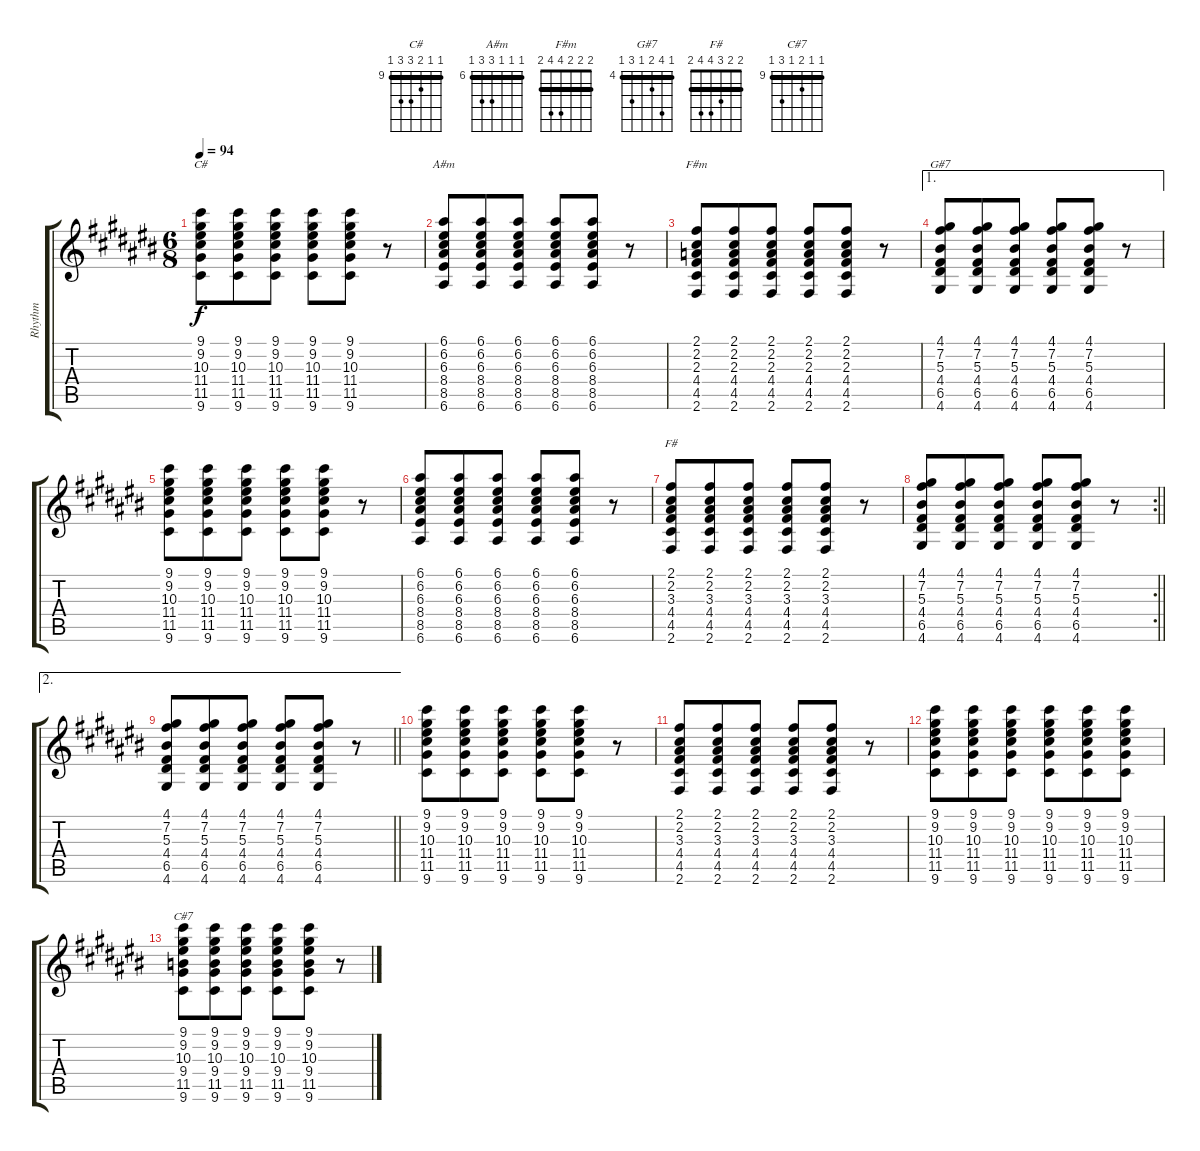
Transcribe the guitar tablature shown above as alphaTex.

\track ("Rhythm" "Rhythm") {instrument acousticguitarnylon}
\staff {score tabs}
\tuning (E4 B3 G3 D3 A2 E2) {hide}
\chord ("C#" 9 9 10 11 11 9) {firstfret 9 barre 9}
\chord ("A#m" 6 6 6 8 8 6) {firstfret 6 barre 6}
\chord ("F#m" 2 2 2 4 4 2) {barre 2}
\chord ("G#7" 4 7 5 4 6 4) {firstfret 4 barre 4}
\chord ("F#" 2 2 3 4 4 2) {barre 2}
\chord ("C#7" 9 9 10 9 11 9) {firstfret 9 barre 9}
\ts (6 8)
\tempo 94
\clef g2
\ks c#
(9.1 9.2 10.3 11.4 11.5 9.6).8{ch "C#" dy f} (9.1 9.2 10.3 11.4 11.5 9.6).8 (9.1 9.2 10.3 11.4 11.5 9.6).8 (9.1 9.2 10.3 11.4 11.5 9.6).8 (9.1 9.2 10.3 11.4 11.5 9.6).8 r.8 |
(6.1 6.2 6.3 8.4 8.5 6.6).8{ch "A#m"} (6.1 6.2 6.3 8.4 8.5 6.6).8 (6.1 6.2 6.3 8.4 8.5 6.6).8 (6.1 6.2 6.3 8.4 8.5 6.6).8 (6.1 6.2 6.3 8.4 8.5 6.6).8 r.8 |
(2.1 2.2 2.3 4.4 4.5 2.6).8{ch "F#m"} (2.1 2.2 2.3 4.4 4.5 2.6).8 (2.1 2.2 2.3 4.4 4.5 2.6).8 (2.1 2.2 2.3 4.4 4.5 2.6).8 (2.1 2.2 2.3 4.4 4.5 2.6).8 r.8 |
\ae 1
(4.1 7.2 5.3 4.4 6.5 4.6).8{ch "G#7"} (4.1 7.2 5.3 4.4 6.5 4.6).8 (4.1 7.2 5.3 4.4 6.5 4.6).8 (4.1 7.2 5.3 4.4 6.5 4.6).8 (4.1 7.2 5.3 4.4 6.5 4.6).8 r.8 |
(9.1 9.2 10.3 11.4 11.5 9.6).8 (9.1 9.2 10.3 11.4 11.5 9.6).8 (9.1 9.2 10.3 11.4 11.5 9.6).8 (9.1 9.2 10.3 11.4 11.5 9.6).8 (9.1 9.2 10.3 11.4 11.5 9.6).8 r.8 |
(6.1 6.2 6.3 8.4 8.5 6.6).8 (6.1 6.2 6.3 8.4 8.5 6.6).8 (6.1 6.2 6.3 8.4 8.5 6.6).8 (6.1 6.2 6.3 8.4 8.5 6.6).8 (6.1 6.2 6.3 8.4 8.5 6.6).8 r.8 |
(2.1 2.2 3.3 4.4 4.5 2.6).8{ch "F#"} (2.1 2.2 3.3 4.4 4.5 2.6).8 (2.1 2.2 3.3 4.4 4.5 2.6).8 (2.1 2.2 3.3 4.4 4.5 2.6).8 (2.1 2.2 3.3 4.4 4.5 2.6).8 r.8 |
\rc 2
\barLineRight lightlight
(4.1 7.2 5.3 4.4 6.5 4.6).8 (4.1 7.2 5.3 4.4 6.5 4.6).8 (4.1 7.2 5.3 4.4 6.5 4.6).8 (4.1 7.2 5.3 4.4 6.5 4.6).8 (4.1 7.2 5.3 4.4 6.5 4.6).8 r.8 |
\ae 2
\barLineRight lightlight
(4.1 7.2 5.3 4.4 6.5 4.6).8 (4.1 7.2 5.3 4.4 6.5 4.6).8 (4.1 7.2 5.3 4.4 6.5 4.6).8 (4.1 7.2 5.3 4.4 6.5 4.6).8 (4.1 7.2 5.3 4.4 6.5 4.6).8 r.8 |
(9.1 9.2 10.3 11.4 11.5 9.6).8 (9.1 9.2 10.3 11.4 11.5 9.6).8 (9.1 9.2 10.3 11.4 11.5 9.6).8 (9.1 9.2 10.3 11.4 11.5 9.6).8 (9.1 9.2 10.3 11.4 11.5 9.6).8 r.8 |
(2.1 2.2 3.3 4.4 4.5 2.6).8 (2.1 2.2 3.3 4.4 4.5 2.6).8 (2.1 2.2 3.3 4.4 4.5 2.6).8 (2.1 2.2 3.3 4.4 4.5 2.6).8 (2.1 2.2 3.3 4.4 4.5 2.6).8 r.8 |
(9.1 9.2 10.3 11.4 11.5 9.6).8 (9.1 9.2 10.3 11.4 11.5 9.6).8 (9.1 9.2 10.3 11.4 11.5 9.6).8 (9.1 9.2 10.3 11.4 11.5 9.6).8 (9.1 9.2 10.3 11.4 11.5 9.6).8 (9.1 9.2 10.3 11.4 11.5 9.6).8 |
(9.1 9.2 10.3 9.4 11.5 9.6).8{ch "C#7"} (9.1 9.2 10.3 9.4 11.5 9.6).8 (9.1 9.2 10.3 9.4 11.5 9.6).8 (9.1 9.2 10.3 9.4 11.5 9.6).8 (9.1 9.2 10.3 9.4 11.5 9.6).8 r.8
